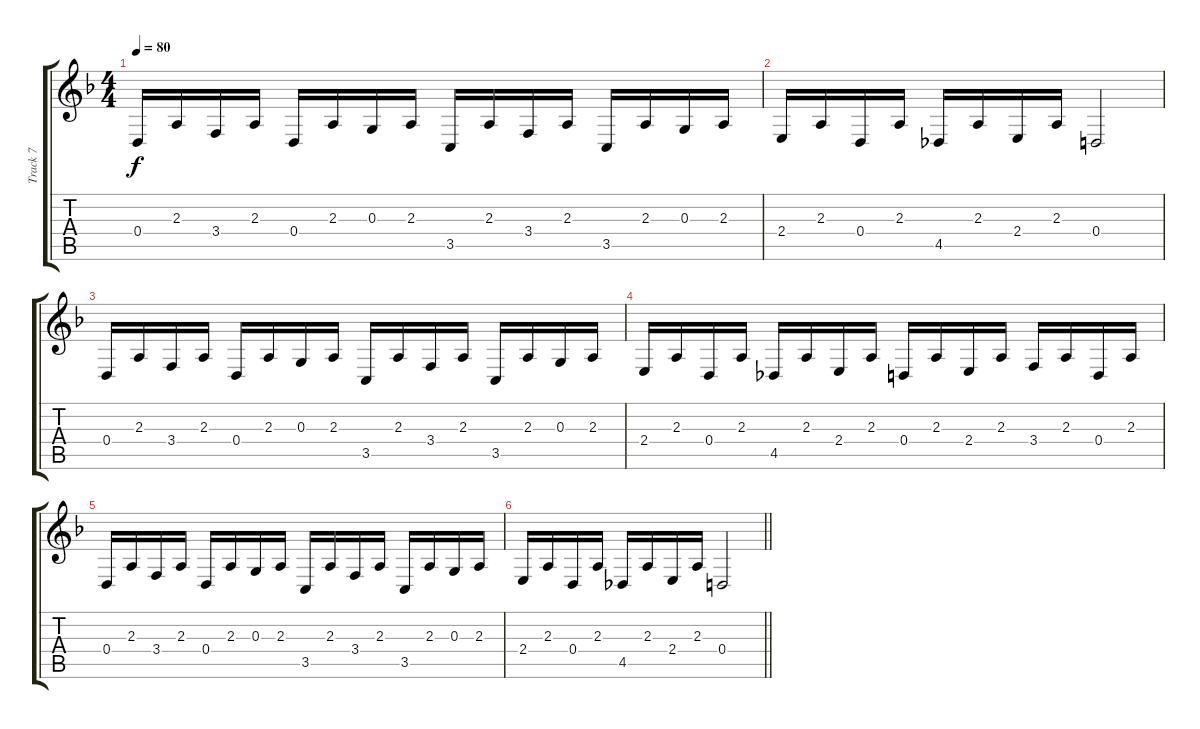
\track ("Track 7" "Track 7") {instrument churchorgan}
\staff {score tabs}
\tuning (E4 B3 G3 D3 A2 E2) {hide}
\ts (4 4)
\tempo 80
\clef g2
\ks dminor
0.4.16{dy f} 2.3.16 3.4.16 2.3.16 0.4.16 2.3.16 0.3.16 2.3.16 3.5.16 2.3.16 3.4.16 2.3.16 3.5.16 2.3.16 0.3.16 2.3.16 |
2.4.16 2.3.16 0.4.16 2.3.16 4.5.16 2.3.16 2.4.16 2.3.16 0.4.2 |
0.4.16 2.3.16 3.4.16 2.3.16 0.4.16 2.3.16 0.3.16 2.3.16 3.5.16 2.3.16 3.4.16 2.3.16 3.5.16 2.3.16 0.3.16 2.3.16 |
2.4.16 2.3.16 0.4.16 2.3.16 4.5.16 2.3.16 2.4.16 2.3.16 0.4.16 2.3.16 2.4.16 2.3.16 3.4.16 2.3.16 0.4.16 2.3.16 |
0.4.16 2.3.16 3.4.16 2.3.16 0.4.16 2.3.16 0.3.16 2.3.16 3.5.16 2.3.16 3.4.16 2.3.16 3.5.16 2.3.16 0.3.16 2.3.16 |
\barLineRight lightlight
2.4.16 2.3.16 0.4.16 2.3.16 4.5.16 2.3.16 2.4.16 2.3.16 0.4.2
